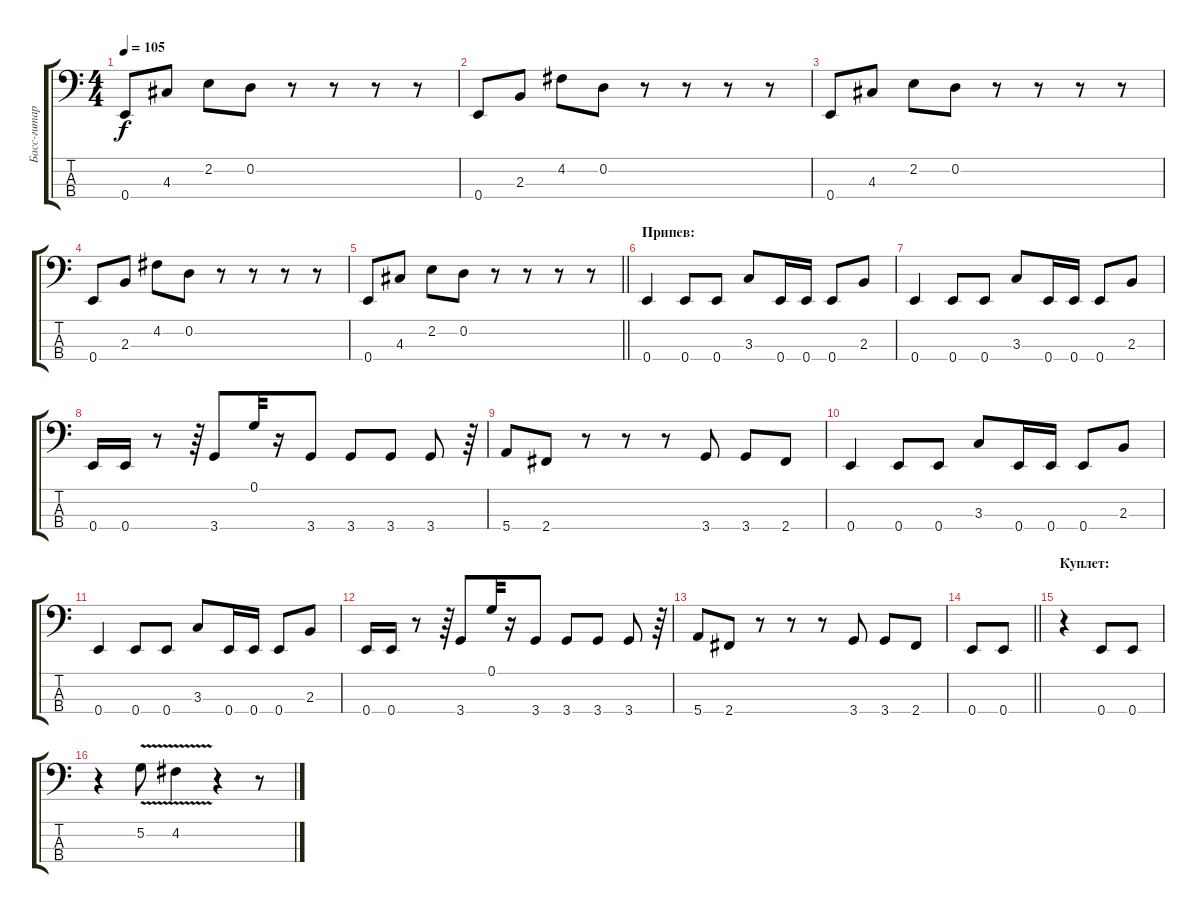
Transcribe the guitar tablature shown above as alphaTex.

\track ("Басс-гитара" "Басс-гитар") {instrument slapbass1}
\staff {score tabs}
\tuning (G2 D2 A1 E1) {hide}
\ts (4 4)
\tempo 105
\clef f4
\ks c
0.4.8{dy f} 4.3.8 2.2.8 0.2.8 r.8 r.8 r.8 r.8 |
0.4.8 2.3.8 4.2.8 0.2.8 r.8 r.8 r.8 r.8 |
0.4.8 4.3.8 2.2.8 0.2.8 r.8 r.8 r.8 r.8 |
0.4.8 2.3.8 4.2.8 0.2.8 r.8 r.8 r.8 r.8 |
\barLineRight lightlight
0.4.8 4.3.8 2.2.8 0.2.8 r.8 r.8 r.8 r.8 |
\section ("" "Припев:")
0.4.4 0.4.8 0.4.8 3.3.8 0.4.16 0.4.16 0.4.8 2.3.8 |
0.4.4 0.4.8 0.4.8 3.3.8 0.4.16 0.4.16 0.4.8 2.3.8 |
0.4.16 0.4.16 r.8 r.64 3.4.8 0.1.32 r.16 3.4.8 3.4.8 3.4.8 3.4.8 r.64 |
5.4.8 2.4.8 r.8 r.8 r.8 3.4.8 3.4.8 2.4.8 |
0.4.4 0.4.8 0.4.8 3.3.8 0.4.16 0.4.16 0.4.8 2.3.8 |
0.4.4 0.4.8 0.4.8 3.3.8 0.4.16 0.4.16 0.4.8 2.3.8 |
0.4.16 0.4.16 r.8 r.64 3.4.8 0.1.32 r.16 3.4.8 3.4.8 3.4.8 3.4.8 r.64 |
5.4.8 2.4.8 r.8 r.8 r.8 3.4.8 3.4.8 2.4.8 |
\barLineRight lightlight
0.4.8 0.4.8 |
\section ("" "Куплет:")
r.4 0.4.8 0.4.8 |
r.4 5.2{v}.8 4.2{v}.4 r.4 r.8
